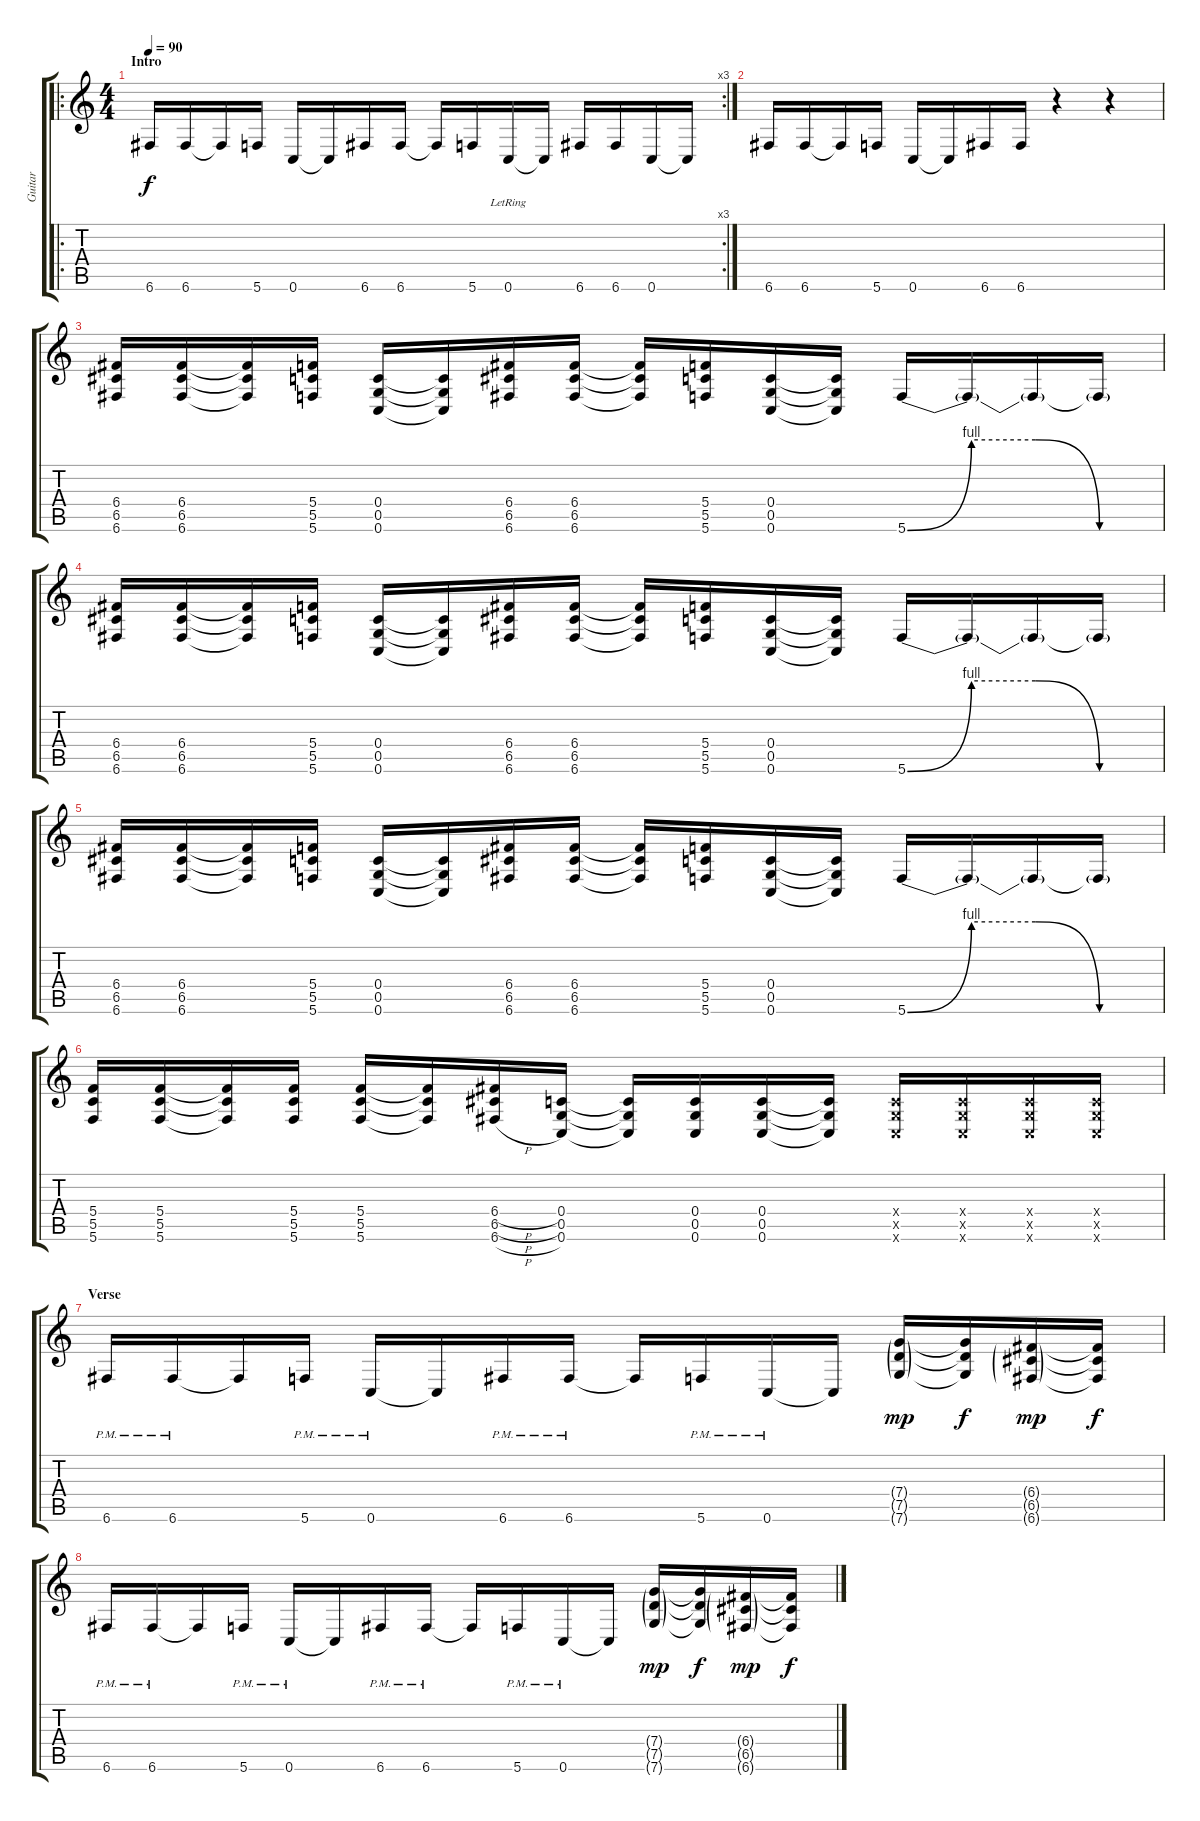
\track ("Guitar" "Guitar") {instrument distortionguitar}
\staff {score tabs}
\tuning (D4 A3 F3 C3 G2 C2) {hide}
\ro
\rc 3
\ts (4 4)
\section ("" "Intro")
\tempo 90
\clef g2
\ks c
6.6.16{dy f instrument distortionguitar} 6.6.16 6.6{t}.16 5.6.16 0.6.16 0.6{t}.16 6.6.16 6.6.16 6.6{t}.16 5.6.16 0.6{lr}.16 0.6{t}.16 6.6.16 6.6.16 0.6.16 0.6{t}.16 |
6.6.16 6.6.16 6.6{t}.16 5.6.16 0.6.16 0.6{t}.16 6.6.16 6.6.16 r.4 r.4 |
(6.4 6.5 6.6).16 (6.4 6.5 6.6).16 (6.4{t} 6.5{t} 6.6{t}).16 (5.4 5.5 5.6).16 (0.4 0.5 0.6).16 (0.4{t} 0.5{t} 0.6{t}).16 (6.4 6.5 6.6).16 (6.4 6.5 6.6).16 (6.4{t} 6.5{t} 6.6{t}).16 (5.4 5.5 5.6).16 (0.4 0.5 0.6).16 (0.4{t} 0.5{t} 0.6{t}).16 5.6{be (custom 0 0 15 4 30 4 45 0 60 0)}.16 5.6{t}.16 5.6{t}.16 5.6{t}.16 |
(6.4 6.5 6.6).16 (6.4 6.5 6.6).16 (6.4{t} 6.5{t} 6.6{t}).16 (5.4 5.5 5.6).16 (0.4 0.5 0.6).16 (0.4{t} 0.5{t} 0.6{t}).16 (6.4 6.5 6.6).16 (6.4 6.5 6.6).16 (6.4{t} 6.5{t} 6.6{t}).16 (5.4 5.5 5.6).16 (0.4 0.5 0.6).16 (0.4{t} 0.5{t} 0.6{t}).16 5.6{be (custom 0 0 15 4 30 4 45 0 60 0)}.16 5.6{t}.16 5.6{t}.16 5.6{t}.16 |
(6.4 6.5 6.6).16 (6.4 6.5 6.6).16 (6.4{t} 6.5{t} 6.6{t}).16 (5.4 5.5 5.6).16 (0.4 0.5 0.6).16 (0.4{t} 0.5{t} 0.6{t}).16 (6.4 6.5 6.6).16 (6.4 6.5 6.6).16 (6.4{t} 6.5{t} 6.6{t}).16 (5.4 5.5 5.6).16 (0.4 0.5 0.6).16 (0.4{t} 0.5{t} 0.6{t}).16 5.6{be (custom 0 0 15 4 30 4 45 0 60 0)}.16 5.6{t}.16 5.6{t}.16 5.6{t}.16 |
(5.4 5.5 5.6).16 (5.4 5.5 5.6).16 (5.4{t} 5.5{t} 5.6{t}).16 (5.4 5.5 5.6).16 (5.4 5.5 5.6).16 (5.4{t} 5.5{t} 5.6{t}).16 (6.4{h} 6.5{h} 6.6{h}).16 (0.4 0.5 0.6).16 (0.4{t} 0.5{t} 0.6{t}).16 (0.4 0.5 0.6).16 (0.4 0.5 0.6).16 (0.4{t} 0.5{t} 0.6{t}).16 (0.4{x} 0.5{x} 0.6{x}).16 (0.4{x} 0.5{x} 0.6{x}).16 (0.4{x} 0.5{x} 0.6{x}).16 (0.4{x} 0.5{x} 0.6{x}).16 |
\section ("" "Verse")
6.6{pm}.16{instrument distortionguitar} 6.6{pm}.16 6.6{t}.16 5.6{pm}.16 0.6{pm}.16 0.6{t}.16 6.6{pm}.16 6.6{pm}.16 6.6{t}.16 5.6{pm}.16 0.6{pm}.16 0.6{t}.16 (7.4{g} 7.5{g} 7.6{g}).16{dy mp instrument guitarfretnoise} (7.4{t} 7.5{t} 7.6{t}).16{dy f} (6.4{g} 6.5{g} 6.6{g}).16{dy mp} (6.4{t} 6.5{t} 6.6{t}).16{dy f} |
6.6{pm}.16{instrument distortionguitar} 6.6{pm}.16 6.6{t}.16 5.6{pm}.16 0.6{pm}.16 0.6{t}.16 6.6{pm}.16 6.6{pm}.16 6.6{t}.16 5.6{pm}.16 0.6{pm}.16 0.6{t}.16 (7.4{g} 7.5{g} 7.6{g}).16{dy mp instrument guitarfretnoise} (7.4{t} 7.5{t} 7.6{t}).16{dy f} (6.4{g} 6.5{g} 6.6{g}).16{dy mp} (6.4{t} 6.5{t} 6.6{t}).16{dy f}
